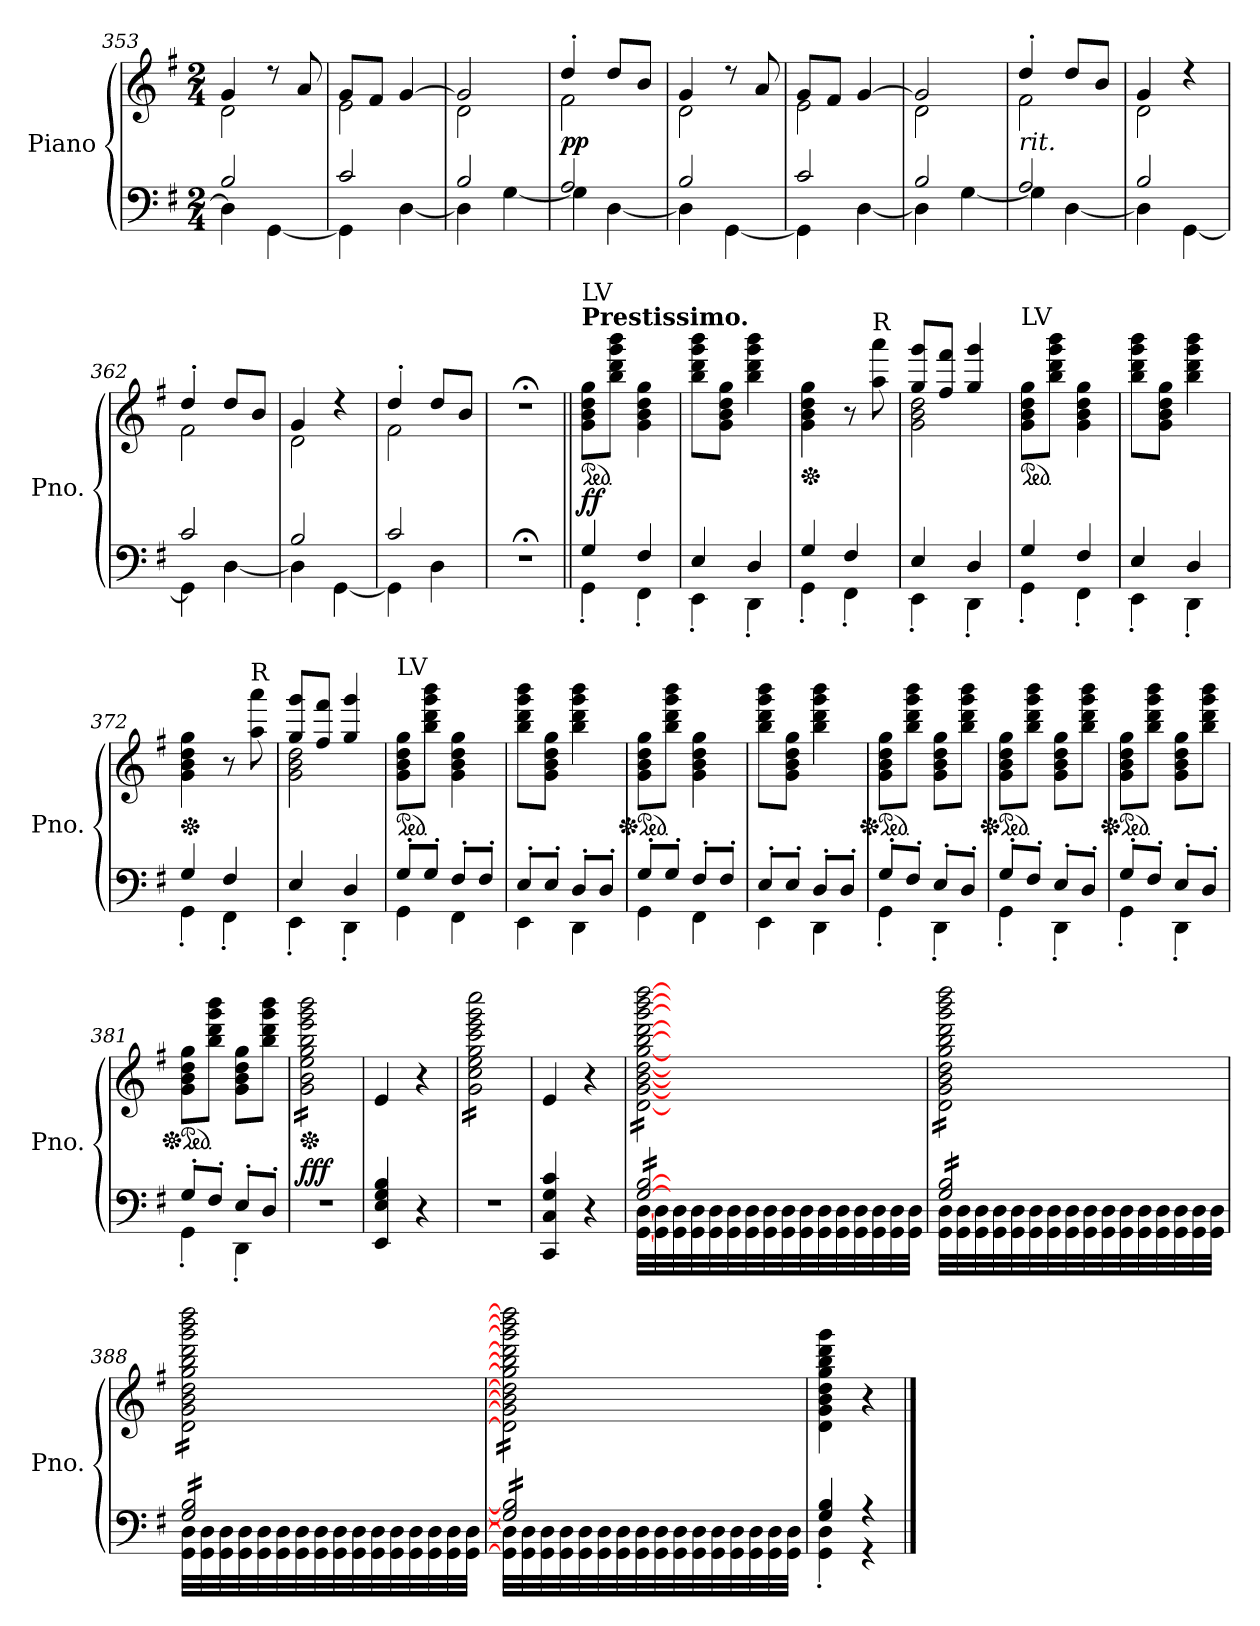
**kern	**kern	**dynam
*part1	*part1	*part1
*staff2	*staff1	*staff1/2
*I"Piano	*	*
*I'Pno.	*	*
*clefF4	*clefG2	*
*k[f#]	*k[f#]	*
*M2/4	*M2/4	*
=353	=353	=353
*^	*^	*
2B/	4D\]	4g/	2d\	.
.	[4GG\	8r	.	.
.	.	8a/	.	.
=354	=354	=354	=354	=354
2c/	4GG\]	8g/L	2e\	.
.	.	8f#/J	.	.
.	[4D\	[4g/	.	.
=355	=355	=355	=355	=355
2B/	4D\]	2g/]	2d\	.
.	[4G\	.	.	.
!!LO:LB:g=z	!!
=356	=356	=356	=356	=356
!	!	!	!	!LO:DY:a=2
2A/	4G\]	4dd'/	2f#\	pp
.	[4D\	8dd/L	.	.
.	.	8b/J	.	.
=357	=357	=357	=357	=357
2B/	4D\]	4g/	2d\	.
.	[4GG\	8r	.	.
.	.	8a/	.	.
=358	=358	=358	=358	=358
2c/	4GG\]	8g/L	2e\	.
.	.	8f#/J	.	.
.	[4D\	[4g/	.	.
=359	=359	=359	=359	=359
2B/	4D\]	2g/]	2d\	.
.	[4G\	.	.	.
=360	=360	=360	=360	=360
*	*	*MM190	*	*
!LO:TX:a:i:t=rit.	!	!	!	!
2A/	4G\]	4dd'/	2f#\	.
.	[4D\	8dd/L	.	.
.	.	8b/J	.	.
=361	=361	=361	=361	=361
*	*	*MM180	*	*
2B/	4D\]	4g/	2d\	.
.	[4GG\	4r	.	.
=362	=362	=362	=362	=362
*	*	*MM175	*	*
2c/	4GG\]	4dd'/	2f#\	.
.	[4D\	8dd/L	.	.
.	.	8b/J	.	.
=363	=363	=363	=363	=363
*	*	*MM170	*	*
2B/	4D\]	4g/	2d\	.
.	[4GG\	4r	.	.
=364	=364	=364	=364	=364
2c/	4GG\]	4dd'/	2f#\	.
*	*	*MM165	*	*
.	4D\	8dd/L	.	.
.	.	8b/J	.	.
*v	*v	*	*	*
*	*v	*v	*
=365	=365	=365
2r;<	2r;<	.
!!LO:LB:g=z
=366||	=366||	=366||
*^	*	*
*	*	*ped	*
*v	*v	*	*
*	*MM270	*
*^	*	*
!	!	!LO:TX:a:B:t=Prestissimo.	!
!	!	!LO:TX:a:t=LV	!
!	!	!	!LO:DY:a=2
4G/	4GG'\	8g\ 8b\ 8dd\ 8gg\L	ff
.	.	8bb\ 8ddd\ 8ggg\ 8bbb\J	.
4F#/	4FF#'\	4g\ 4b\ 4dd\ 4gg\	.
=367	=367	=367	=367
4E/	4EE'\	8bb\ 8ddd\ 8ggg\ 8bbb\L	.
.	.	8g\ 8b\ 8dd\ 8gg\J	.
4D/	4DD'\	4bb\ 4ddd\ 4ggg\ 4bbb\	.
=368	=368	=368	=368
*	*	*Xped	*
4G/	4GG'\	4g\ 4b\ 4dd\ 4gg\	.
4F#/	4FF#'\	8r	.
!	!	!LO:TX:a:t=R	!
.	.	8aa\ 8aaa\	.
=369	=369	=369	=369
*	*	*^	*
4E/	4EE'\	8gg/ 8ggg/L	2g\ 2b\ 2dd\	.
.	.	8ff#/ 8fff#/J	.	.
4D/	4DD'\	4gg/ 4ggg/	.	.
*	*	*v	*v	*
=370	=370	=370	=370
*	*	*ped	*
!	!	!LO:TX:a:t=LV	!
4G/	4GG'\	8g\ 8b\ 8dd\ 8gg\L	.
.	.	8bb\ 8ddd\ 8ggg\ 8bbb\J	.
4F#/	4FF#'\	4g\ 4b\ 4dd\ 4gg\	.
=371	=371	=371	=371
4E/	4EE'\	8bb\ 8ddd\ 8ggg\ 8bbb\L	.
.	.	8g\ 8b\ 8dd\ 8gg\J	.
4D/	4DD'\	4bb\ 4ddd\ 4ggg\ 4bbb\	.
=372	=372	=372	=372
*	*	*Xped	*
4G/	4GG'\	4g\ 4b\ 4dd\ 4gg\	.
4F#/	4FF#'\	8r	.
!	!	!LO:TX:a:t=R	!
.	.	8aa\ 8aaa\	.
=373	=373	=373	=373
*	*	*^	*
4E/	4EE'\	8gg/ 8ggg/L	2g\ 2b\ 2dd\	.
.	.	8ff#/ 8fff#/J	.	.
4D/	4DD'\	4gg/ 4ggg/	.	.
*	*	*v	*v	*
!!LO:PB:g=z
=374	=374	=374	=374
*	*	*ped	*
!	!	!LO:TX:a:t=LV	!
8G'/L	4GG\	8g\ 8b\ 8dd\ 8gg\L	.
8G'/J	.	8bb\ 8ddd\ 8ggg\ 8bbb\J	.
8F#'/L	4FF#\	4g\ 4b\ 4dd\ 4gg\	.
8F#'/J	.	.	.
=375	=375	=375	=375
8E'/L	4EE\	8bb\ 8ddd\ 8ggg\ 8bbb\L	.
8E'/J	.	8g\ 8b\ 8dd\ 8gg\J	.
8D'/L	4DD\	4bb\ 4ddd\ 4ggg\ 4bbb\	.
8D'/J	.	.	.
=376	=376	=376	=376
*	*	*Xped	*
*	*	*ped	*
8G'/L	4GG\	8g\ 8b\ 8dd\ 8gg\L	.
8G'/J	.	8bb\ 8ddd\ 8ggg\ 8bbb\J	.
8F#'/L	4FF#\	4g\ 4b\ 4dd\ 4gg\	.
8F#'/J	.	.	.
=377	=377	=377	=377
8E'/L	4EE\	8bb\ 8ddd\ 8ggg\ 8bbb\L	.
8E'/J	.	8g\ 8b\ 8dd\ 8gg\J	.
8D'/L	4DD\	4bb\ 4ddd\ 4ggg\ 4bbb\	.
8D'/J	.	.	.
=378	=378	=378	=378
*	*	*Xped	*
*	*	*ped	*
8G'/L	4GG'\	8g\ 8b\ 8dd\ 8gg\L	.
8F#'/J	.	8bb\ 8ddd\ 8ggg\ 8bbb\J	.
8E'/L	4DD'\	8g\ 8b\ 8dd\ 8gg\L	.
8D'/J	.	8bb\ 8ddd\ 8ggg\ 8bbb\J	.
=379	=379	=379	=379
*	*	*Xped	*
*	*	*ped	*
8G'/L	4GG'\	8g\ 8b\ 8dd\ 8gg\L	.
8F#'/J	.	8bb\ 8ddd\ 8ggg\ 8bbb\J	.
8E'/L	4DD'\	8g\ 8b\ 8dd\ 8gg\L	.
8D'/J	.	8bb\ 8ddd\ 8ggg\ 8bbb\J	.
=380	=380	=380	=380
*	*	*Xped	*
*	*	*ped	*
8G'/L	4GG'\	8g\ 8b\ 8dd\ 8gg\L	.
8F#'/J	.	8bb\ 8ddd\ 8ggg\ 8bbb\J	.
8E'/L	4DD'\	8g\ 8b\ 8dd\ 8gg\L	.
8D'/J	.	8bb\ 8ddd\ 8ggg\ 8bbb\J	.
=381	=381	=381	=381
*	*	*Xped	*
*	*	*ped	*
8G'/L	4GG'\	8g\ 8b\ 8dd\ 8gg\L	.
8F#'/J	.	8bb\ 8ddd\ 8ggg\ 8bbb\J	.
8E'/L	4DD'\	8g\ 8b\ 8dd\ 8gg\L	.
8D'/J	.	8bb\ 8ddd\ 8ggg\ 8bbb\J	.
*v	*v	*	*
!!LO:LB:g=z
=382	=382	=382
*	*Xped	*
!	!LO:TX:a:t=Sk	!
!	!	!LO:DY:a=2
*	*tremolo	*
2r	16g\ 16b\ 16ee\ 16gg\ 16bb\ 16eee\ 16ggg\ 16bbb\LL	fff
.	16g\ 16b\ 16ee\ 16gg\ 16bb\ 16eee\ 16ggg\ 16bbb\	.
.	16g\ 16b\ 16ee\ 16gg\ 16bb\ 16eee\ 16ggg\ 16bbb\	.
.	16g\ 16b\ 16ee\ 16gg\ 16bb\ 16eee\ 16ggg\ 16bbb\	.
.	16g\ 16b\ 16ee\ 16gg\ 16bb\ 16eee\ 16ggg\ 16bbb\	.
.	16g\ 16b\ 16ee\ 16gg\ 16bb\ 16eee\ 16ggg\ 16bbb\	.
.	16g\ 16b\ 16ee\ 16gg\ 16bb\ 16eee\ 16ggg\ 16bbb\	.
.	16g\ 16b\ 16ee\ 16gg\ 16bb\ 16eee\ 16ggg\ 16bbb\JJ	.
*	*Xtremolo	*
=383	=383	=383
4EE/ 4E/ 4G/ 4B/	4e/	.
4r	4r	.
=384	=384	=384
!	!LO:TX:a:t=Sk	!
*	*tremolo	*
2r	16g\ 16cc\ 16ee\ 16gg\ 16ccc\ 16eee\ 16ggg\ 16cccc\LL	.
.	16g\ 16cc\ 16ee\ 16gg\ 16ccc\ 16eee\ 16ggg\ 16cccc\	.
.	16g\ 16cc\ 16ee\ 16gg\ 16ccc\ 16eee\ 16ggg\ 16cccc\	.
.	16g\ 16cc\ 16ee\ 16gg\ 16ccc\ 16eee\ 16ggg\ 16cccc\	.
.	16g\ 16cc\ 16ee\ 16gg\ 16ccc\ 16eee\ 16ggg\ 16cccc\	.
.	16g\ 16cc\ 16ee\ 16gg\ 16ccc\ 16eee\ 16ggg\ 16cccc\	.
.	16g\ 16cc\ 16ee\ 16gg\ 16ccc\ 16eee\ 16ggg\ 16cccc\	.
.	16g\ 16cc\ 16ee\ 16gg\ 16ccc\ 16eee\ 16ggg\ 16cccc\JJ	.
*	*Xtremolo	*
=385	=385	=385
4CC/ 4C/ 4G/ 4c/	4e/	.
4r	4r	.
=386	=386	=386
*^	*	*
!	!	!LO:TX:a:t=Sk	!
!LO:TX:a:t=Sk	!	!	!
*tremolo	*	*	*
*	*	*tremolo	*
[16G/ [16B/LL	[32GG\ [32D\LLL	[16d\ [16g\ [16b\ [16dd\ [16gg\ [16bb\ [16ddd\ [16ggg\ [16bbb\ [16dddd\LL	.
.	32GG\ 32D\	.	.
16G/ 16B/	32GG\ 32D\	16d\ 16g\ 16b\ 16dd\ 16gg\ 16bb\ 16ddd\ 16ggg\ 16bbb\ 16dddd\	.
.	32GG\ 32D\	.	.
16G/ 16B/	32GG\ 32D\	16d\ 16g\ 16b\ 16dd\ 16gg\ 16bb\ 16ddd\ 16ggg\ 16bbb\ 16dddd\	.
.	32GG\ 32D\	.	.
16G/ 16B/	32GG\ 32D\	16d\ 16g\ 16b\ 16dd\ 16gg\ 16bb\ 16ddd\ 16ggg\ 16bbb\ 16dddd\	.
.	32GG\ 32D\	.	.
16G/ 16B/	32GG\ 32D\	16d\ 16g\ 16b\ 16dd\ 16gg\ 16bb\ 16ddd\ 16ggg\ 16bbb\ 16dddd\	.
.	32GG\ 32D\	.	.
16G/ 16B/	32GG\ 32D\	16d\ 16g\ 16b\ 16dd\ 16gg\ 16bb\ 16ddd\ 16ggg\ 16bbb\ 16dddd\	.
.	32GG\ 32D\	.	.
16G/ 16B/	32GG\ 32D\	16d\ 16g\ 16b\ 16dd\ 16gg\ 16bb\ 16ddd\ 16ggg\ 16bbb\ 16dddd\	.
.	32GG\ 32D\	.	.
16G/ 16B/JJ	32GG\ 32D\	16d\ 16g\ 16b\ 16dd\ 16gg\ 16bb\ 16ddd\ 16ggg\ 16bbb\ 16dddd\JJ	.
*Xtremolo	*	*	*
.	32GG\ 32D\JJJ	.	.
=387	=387	=387	=387
*tremolo	*	*	*
16G/ 16B/LL	32GG\ 32D\LLL	16d\ 16g\ 16b\ 16dd\ 16gg\ 16bb\ 16ddd\ 16ggg\ 16bbb\ 16dddd\LL	.
.	32GG\ 32D\	.	.
16G/ 16B/	32GG\ 32D\	16d\ 16g\ 16b\ 16dd\ 16gg\ 16bb\ 16ddd\ 16ggg\ 16bbb\ 16dddd\	.
.	32GG\ 32D\	.	.
16G/ 16B/	32GG\ 32D\	16d\ 16g\ 16b\ 16dd\ 16gg\ 16bb\ 16ddd\ 16ggg\ 16bbb\ 16dddd\	.
.	32GG\ 32D\	.	.
16G/ 16B/	32GG\ 32D\	16d\ 16g\ 16b\ 16dd\ 16gg\ 16bb\ 16ddd\ 16ggg\ 16bbb\ 16dddd\	.
.	32GG\ 32D\	.	.
16G/ 16B/	32GG\ 32D\	16d\ 16g\ 16b\ 16dd\ 16gg\ 16bb\ 16ddd\ 16ggg\ 16bbb\ 16dddd\	.
.	32GG\ 32D\	.	.
16G/ 16B/	32GG\ 32D\	16d\ 16g\ 16b\ 16dd\ 16gg\ 16bb\ 16ddd\ 16ggg\ 16bbb\ 16dddd\	.
.	32GG\ 32D\	.	.
16G/ 16B/	32GG\ 32D\	16d\ 16g\ 16b\ 16dd\ 16gg\ 16bb\ 16ddd\ 16ggg\ 16bbb\ 16dddd\	.
.	32GG\ 32D\	.	.
16G/ 16B/JJ	32GG\ 32D\	16d\ 16g\ 16b\ 16dd\ 16gg\ 16bb\ 16ddd\ 16ggg\ 16bbb\ 16dddd\JJ	.
*Xtremolo	*	*	*
.	32GG\ 32D\JJJ	.	.
=388	=388	=388	=388
*tremolo	*	*	*
16G/ 16B/LL	32GG\ 32D\LLL	16d\ 16g\ 16b\ 16dd\ 16gg\ 16bb\ 16ddd\ 16ggg\ 16bbb\ 16dddd\LL	.
.	32GG\ 32D\	.	.
16G/ 16B/	32GG\ 32D\	16d\ 16g\ 16b\ 16dd\ 16gg\ 16bb\ 16ddd\ 16ggg\ 16bbb\ 16dddd\	.
.	32GG\ 32D\	.	.
16G/ 16B/	32GG\ 32D\	16d\ 16g\ 16b\ 16dd\ 16gg\ 16bb\ 16ddd\ 16ggg\ 16bbb\ 16dddd\	.
.	32GG\ 32D\	.	.
16G/ 16B/	32GG\ 32D\	16d\ 16g\ 16b\ 16dd\ 16gg\ 16bb\ 16ddd\ 16ggg\ 16bbb\ 16dddd\	.
.	32GG\ 32D\	.	.
16G/ 16B/	32GG\ 32D\	16d\ 16g\ 16b\ 16dd\ 16gg\ 16bb\ 16ddd\ 16ggg\ 16bbb\ 16dddd\	.
.	32GG\ 32D\	.	.
16G/ 16B/	32GG\ 32D\	16d\ 16g\ 16b\ 16dd\ 16gg\ 16bb\ 16ddd\ 16ggg\ 16bbb\ 16dddd\	.
.	32GG\ 32D\	.	.
16G/ 16B/	32GG\ 32D\	16d\ 16g\ 16b\ 16dd\ 16gg\ 16bb\ 16ddd\ 16ggg\ 16bbb\ 16dddd\	.
.	32GG\ 32D\	.	.
16G/ 16B/JJ	32GG\ 32D\	16d\ 16g\ 16b\ 16dd\ 16gg\ 16bb\ 16ddd\ 16ggg\ 16bbb\ 16dddd\JJ	.
*Xtremolo	*	*	*
.	32GG\ 32D\JJJ	.	.
=389	=389	=389	=389
*tremolo	*	*	*
16G/] 16B/]LL	32GG\] 32D\]LLL	16d\] 16g\] 16b\] 16dd\] 16gg\] 16bb\] 16ddd\] 16ggg\] 16bbb\] 16dddd\]LL	.
.	32GG\ 32D\	.	.
16G/ 16B/	32GG\ 32D\	16d\ 16g\ 16b\ 16dd\ 16gg\ 16bb\ 16ddd\ 16ggg\ 16bbb\ 16dddd\	.
.	32GG\ 32D\	.	.
16G/ 16B/	32GG\ 32D\	16d\ 16g\ 16b\ 16dd\ 16gg\ 16bb\ 16ddd\ 16ggg\ 16bbb\ 16dddd\	.
.	32GG\ 32D\	.	.
16G/ 16B/	32GG\ 32D\	16d\ 16g\ 16b\ 16dd\ 16gg\ 16bb\ 16ddd\ 16ggg\ 16bbb\ 16dddd\	.
.	32GG\ 32D\	.	.
16G/ 16B/	32GG\ 32D\	16d\ 16g\ 16b\ 16dd\ 16gg\ 16bb\ 16ddd\ 16ggg\ 16bbb\ 16dddd\	.
.	32GG\ 32D\	.	.
16G/ 16B/	32GG\ 32D\	16d\ 16g\ 16b\ 16dd\ 16gg\ 16bb\ 16ddd\ 16ggg\ 16bbb\ 16dddd\	.
.	32GG\ 32D\	.	.
16G/ 16B/	32GG\ 32D\	16d\ 16g\ 16b\ 16dd\ 16gg\ 16bb\ 16ddd\ 16ggg\ 16bbb\ 16dddd\	.
.	32GG\ 32D\	.	.
16G/ 16B/JJ	32GG\ 32D\	16d\ 16g\ 16b\ 16dd\ 16gg\ 16bb\ 16ddd\ 16ggg\ 16bbb\ 16dddd\JJ	.
*	*	*Xtremolo	*
*Xtremolo	*	*	*
.	32GG\ 32D\JJJ	.	.
=390	=390	=390	=390
4G/ 4B/	4GG\' 4D\'	4d\ 4g\ 4b\ 4dd\ 4gg\ 4bb\ 4ddd\ 4ggg\	.
4r	4r	4r	.
*v	*v	*	*
==	==	==
*-	*-	*-
